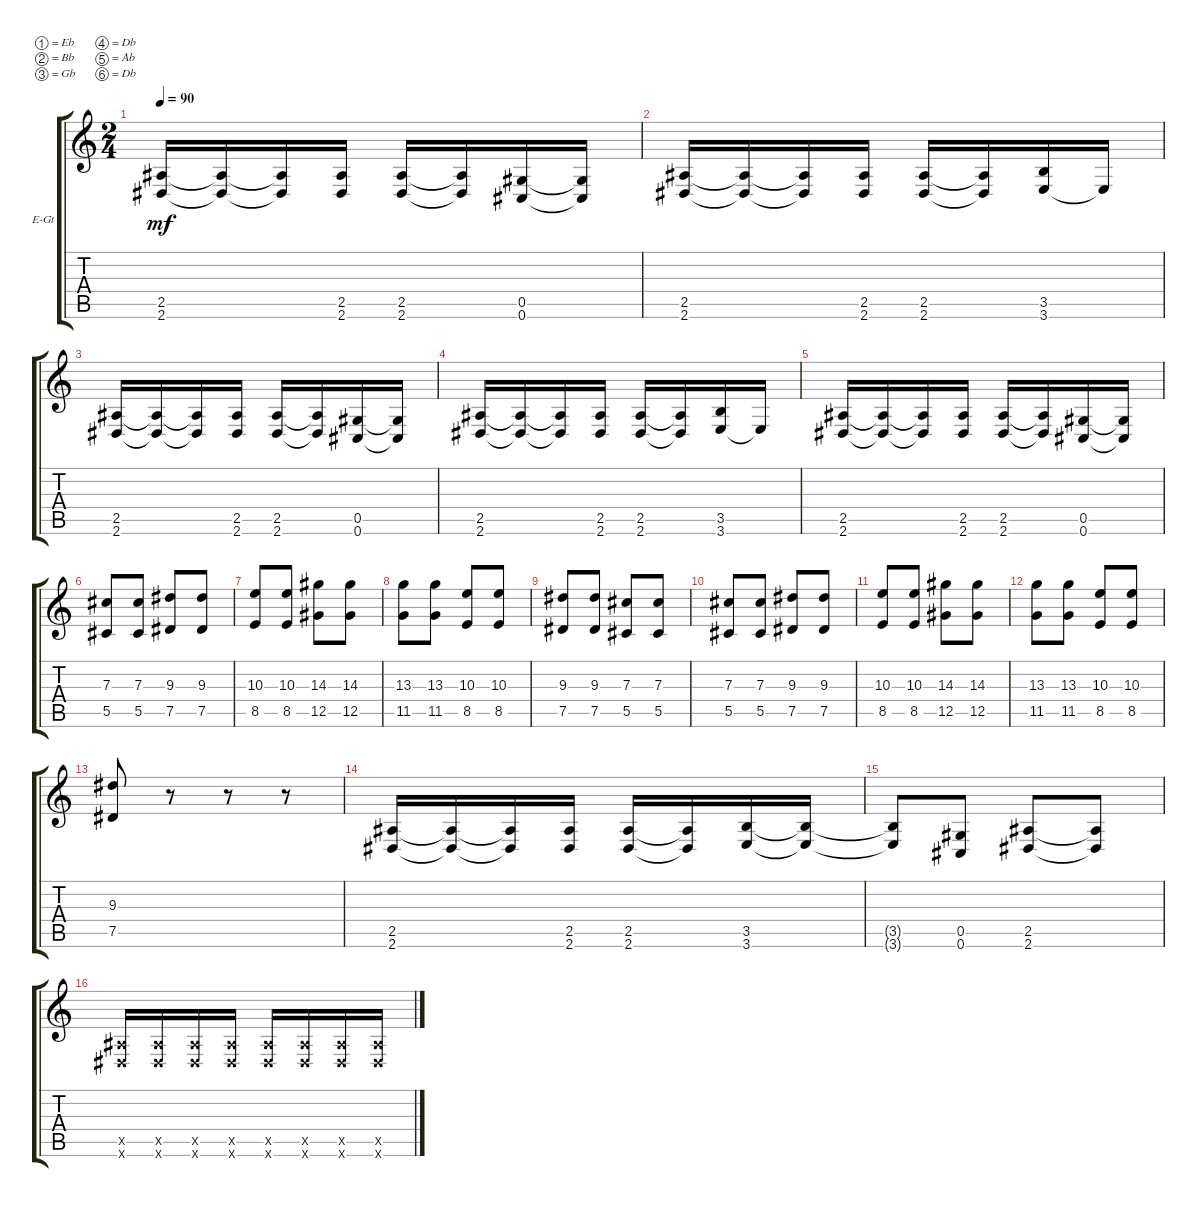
\defaultSystemsLayout 4
\bracketExtendMode groupsimilarinstruments
\firstSystemTrackNameOrientation horizontal
\otherSystemsTrackNameOrientation horizontal
\track ("Electric Guitar" "E-Gt") {instrument distortionguitar}
\staff {score tabs}
\tuning (Eb4 Bb3 Gb3 Db3 Ab2 Db2)
\ts (2 4)
\tempo 90
\clef g2
\ks c
(2.6 2.5).16{dy mf} (2.6{t} 2.5{t}).16 (2.6{t} 2.5{t}).16 (2.6 2.5).16 (2.6 2.5).16 (2.6{t} 2.5{t}).16 (0.6 0.5).16 (0.6{t} 0.5{t}).16 |
(2.6 2.5).16 (2.6{t} 2.5{t}).16 (2.6{t} 2.5{t}).16 (2.6 2.5).16 (2.6 2.5).16 (2.6{t} 2.5{t}).16 (3.6 3.5).16 3.6{t}.16 |
(2.6 2.5).16 (2.6{t} 2.5{t}).16 (2.6{t} 2.5{t}).16 (2.6 2.5).16 (2.6 2.5).16 (2.6{t} 2.5{t}).16 (0.6 0.5).16 (0.6{t} 0.5{t}).16 |
(2.6 2.5).16 (2.6{t} 2.5{t}).16 (2.6{t} 2.5{t}).16 (2.6 2.5).16 (2.6 2.5).16 (2.6{t} 2.5{t}).16 (3.6 3.5).16 3.6{t}.16 |
(2.6 2.5).16 (2.6{t} 2.5{t}).16 (2.6{t} 2.5{t}).16 (2.6 2.5).16 (2.6 2.5).16 (2.6{t} 2.5{t}).16 (0.6 0.5).16 (0.6{t} 0.5{t}).16 |
(5.5 7.3).8 (5.5 7.3).8 (7.5 9.3).8 (7.5 9.3).8 |
(8.5 10.3).8 (8.5 10.3).8 (12.5 14.3).8 (12.5 14.3).8 |
(11.5 13.3).8 (11.5 13.3).8 (8.5 10.3).8 (8.5 10.3).8 |
(7.5 9.3).8 (7.5 9.3).8 (5.5 7.3).8 (5.5 7.3).8 |
(5.5 7.3).8 (5.5 7.3).8 (7.5 9.3).8 (7.5 9.3).8 |
(8.5 10.3).8 (8.5 10.3).8 (12.5 14.3).8 (12.5 14.3).8 |
(11.5 13.3).8 (11.5 13.3).8 (8.5 10.3).8 (8.5 10.3).8 |
(7.5 9.3).8 r.8 r.8 r.8 |
(2.6 2.5).16 (2.6{t} 2.5{t}).16 (2.6{t} 2.5{t}).16 (2.6 2.5).16 (2.6 2.5).16 (2.6{t} 2.5{t}).16 (3.6 3.5).16 (3.6{t} 3.5{t}).16 |
(3.6{t} 3.5{t}).8 (0.6 0.5).8 (2.6 2.5).8 (2.6{t} 2.5{t}).8 |
(2.6{x} 2.5{x}).16 (2.6{x} 2.5{x}).16 (2.6{x} 2.5{x}).16 (2.6{x} 2.5{x}).16 (2.6{x} 2.5{x}).16 (2.6{x} 2.5{x}).16 (2.6{x} 2.5{x}).16 (2.6{x} 2.5{x}).16
